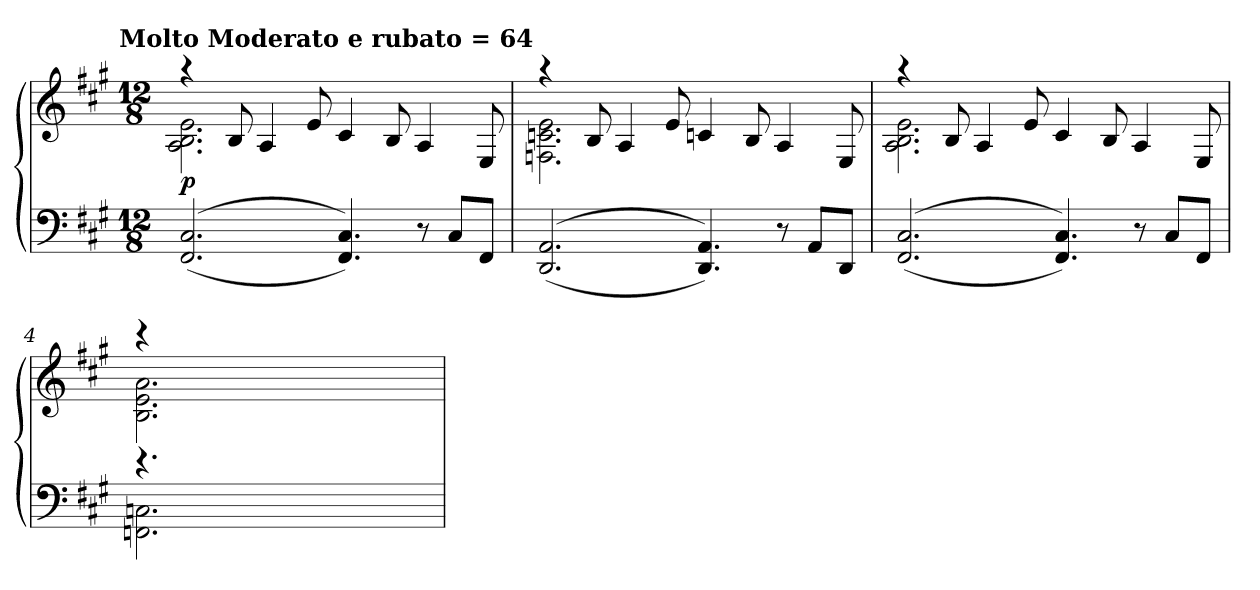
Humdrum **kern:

**kern	**kern	**dynam
*part1	*part1	*part1
*staff2	*staff1	*staff1/2
*clefF4	*clefG2	*
*k[f#c#g#]	*k[f#c#g#]	*
!!LO:TX:omd:t=Molto Moderato e rubato   = 64
*M12/8	*M12/8	*
*MM96	*MM96	*
=1	=1	=1
*	*^	*
!	!	!	!LO:DY:b
(>(<2.FF#/ 2.C#/	2.A\ 2.B\ 2.e\	4raa	p
.	.	8B/	.
.	.	4A/	.
.	.	8e/	.
4.FF#/ 4.C#/))	4ryy	4c#/	.
.	8B/	8ryy	.
8r	4ryy	4A/	.
8C#/L	.	.	.
8FF#/J	8ryy	8E/	.
=2	=2	=2	=2
(>(<2.DD/ 2.AA/	2.Fn\ 2.cn\ 2.e\	4raa	.
.	.	8B/	.
.	.	4A/	.
.	.	8e/	.
4.DD/ 4.AA/))	4ryy	4cn/	.
.	8ryy	8B/	.
8r	4ryy	4A/	.
8AA/L	.	.	.
8DD/J	8ryy	8E/	.
!!LO:LB:g=z	!!
=3	=3	=3	=3
(>(<2.FF#/ 2.C#/	2.A\ 2.B\ 2.e\	4raa	.
.	.	8B/	.
.	.	4A/	.
.	.	8e/	.
4.FF#/ 4.C#/))	4ryy	4c#/	.
.	8ryy	8B/	.
8r	4ryy	4A/	.
8C#/L	.	.	.
8FF#/J	8ryy	8E/	.
=4	=4	=4	=4
*^	*	*	*
2.FFn\ 2.Cn\	4.re	2.B\ 2.e\ 2.a\	4rccc	.
.	.	.	8ryy	.
.	4ryy	.	8ryy	.
.	.	.	8ryy	.
.	8ryy	.	8ryy	.
4ryy	4ryy	4ryy	4ryy	.
8ryy	8ryy	8ryy	8ryy	.
4ryy	4ryy	4ryy	4ryy	.
8ryy	8ryy	8ryy	8ryy	.
*v	*v	*	*	*
*	*v	*v	*
=	=	=
*-	*-	*-
